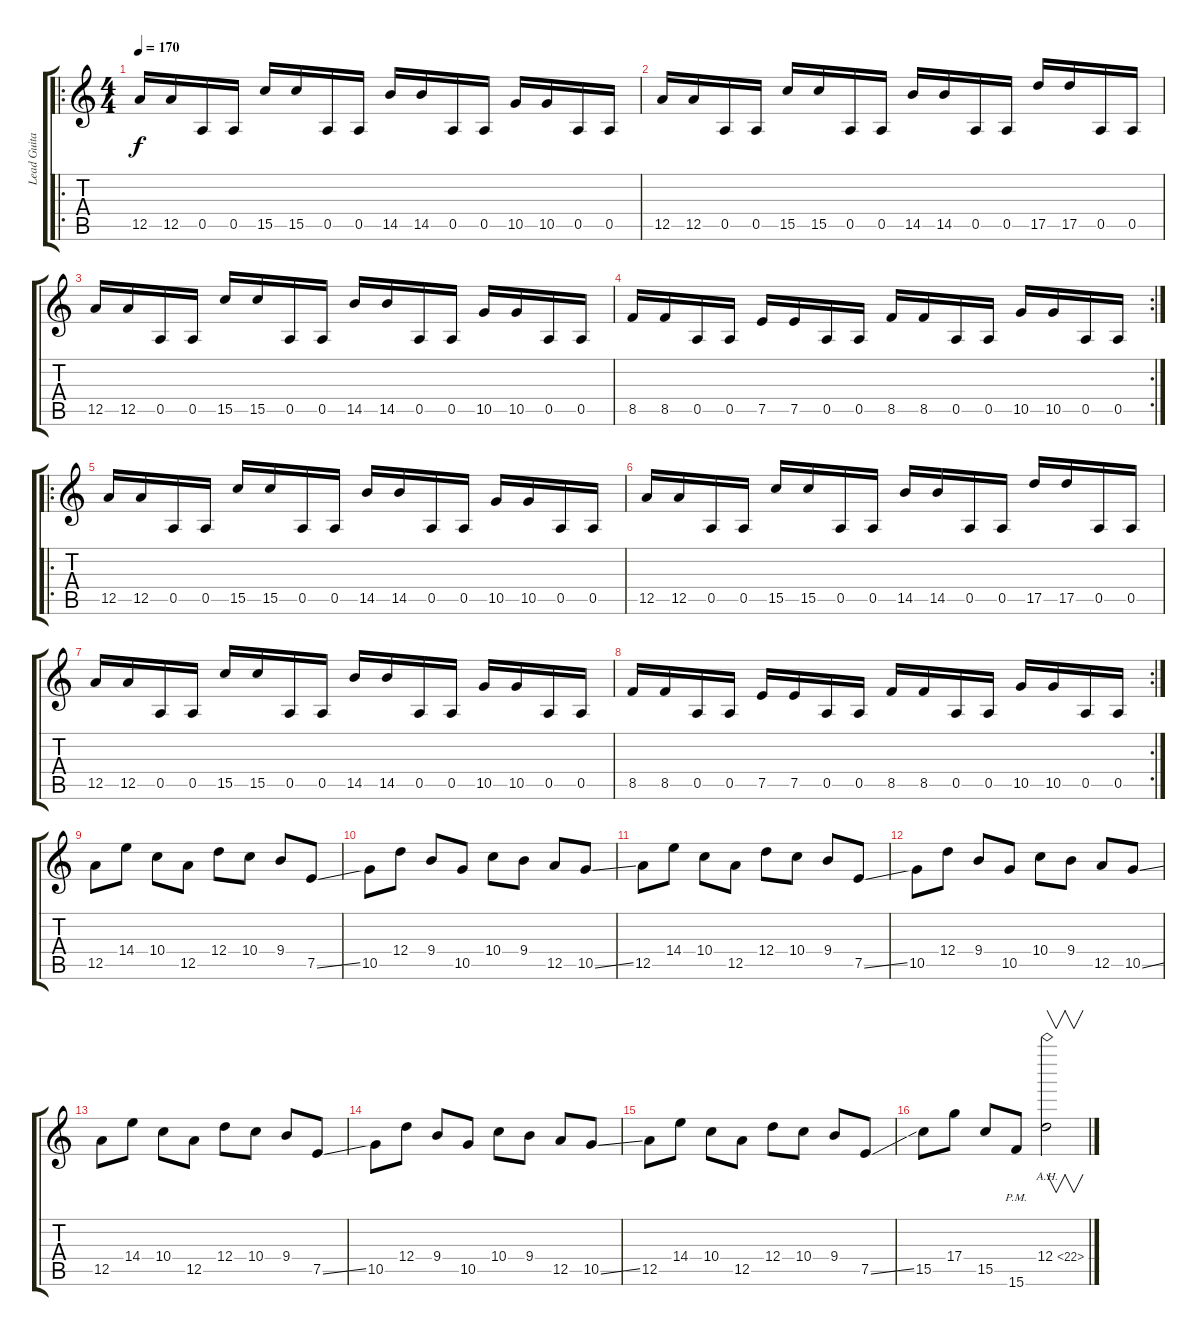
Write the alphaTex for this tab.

\track ("Lead Guitar" "Lead Guita") {instrument distortionguitar}
\staff {score tabs}
\tuning (E4 B3 G3 D3 A2 D2) {hide}
\ro
\ts (4 4)
\tempo 170
\clef g2
\ks c
12.5.16{dy f} 12.5.16 0.5.16 0.5.16 15.5.16 15.5.16 0.5.16 0.5.16 14.5.16 14.5.16 0.5.16 0.5.16 10.5.16 10.5.16 0.5.16 0.5.16 |
12.5.16 12.5.16 0.5.16 0.5.16 15.5.16 15.5.16 0.5.16 0.5.16 14.5.16 14.5.16 0.5.16 0.5.16 17.5.16 17.5.16 0.5.16 0.5.16 |
12.5.16 12.5.16 0.5.16 0.5.16 15.5.16 15.5.16 0.5.16 0.5.16 14.5.16 14.5.16 0.5.16 0.5.16 10.5.16 10.5.16 0.5.16 0.5.16 |
\rc 2
8.5.16 8.5.16 0.5.16 0.5.16 7.5.16 7.5.16 0.5.16 0.5.16 8.5.16 8.5.16 0.5.16 0.5.16 10.5.16 10.5.16 0.5.16 0.5.16 |
\ro
12.5.16 12.5.16 0.5.16 0.5.16 15.5.16 15.5.16 0.5.16 0.5.16 14.5.16 14.5.16 0.5.16 0.5.16 10.5.16 10.5.16 0.5.16 0.5.16 |
12.5.16 12.5.16 0.5.16 0.5.16 15.5.16 15.5.16 0.5.16 0.5.16 14.5.16 14.5.16 0.5.16 0.5.16 17.5.16 17.5.16 0.5.16 0.5.16 |
12.5.16 12.5.16 0.5.16 0.5.16 15.5.16 15.5.16 0.5.16 0.5.16 14.5.16 14.5.16 0.5.16 0.5.16 10.5.16 10.5.16 0.5.16 0.5.16 |
\rc 2
8.5.16 8.5.16 0.5.16 0.5.16 7.5.16 7.5.16 0.5.16 0.5.16 8.5.16 8.5.16 0.5.16 0.5.16 10.5.16 10.5.16 0.5.16 0.5.16 |
12.5.8 14.4.8 10.4.8 12.5.8 12.4.8 10.4.8 9.4.8 7.5{ss}.8 |
10.5.8 12.4.8 9.4.8 10.5.8 10.4.8 9.4.8 12.5.8 10.5{ss}.8 |
12.5.8 14.4.8 10.4.8 12.5.8 12.4.8 10.4.8 9.4.8 7.5{ss}.8 |
10.5.8 12.4.8 9.4.8 10.5.8 10.4.8 9.4.8 12.5.8 10.5{ss}.8 |
12.5.8 14.4.8 10.4.8 12.5.8 12.4.8 10.4.8 9.4.8 7.5{ss}.8 |
10.5.8 12.4.8 9.4.8 10.5.8 10.4.8 9.4.8 12.5.8 10.5{ss}.8 |
12.5.8 14.4.8 10.4.8 12.5.8 12.4.8 10.4.8 9.4.8 7.5{ss}.8 |
15.5.8 17.4.8 15.5.8 15.6{pm}.8 12.4{ah 10}.2{v}
